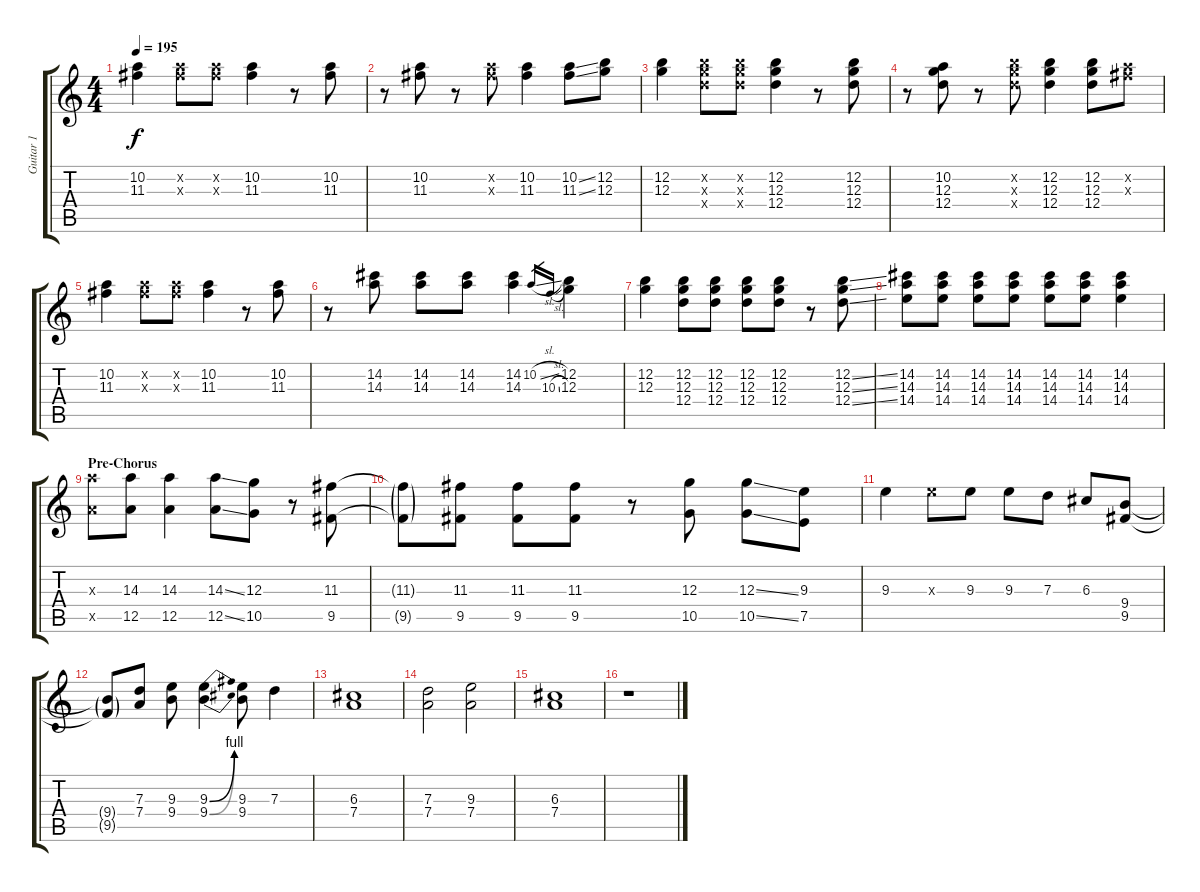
\track ("Guitar 1" "Guitar 1") {instrument overdrivenguitar}
\staff {score tabs}
\tuning (E4 B3 G3 D3 A2 E2) {hide}
\ts (4 4)
\tempo 195
\clef g2
\ks c
(10.2 11.3).4{dy f} (10.2{x} 11.3{x}).8 (10.2{x} 11.3{x}).8 (10.2 11.3).4 r.8 (10.2 11.3).8 |
r.8 (10.2 11.3).8 r.8 (10.2{x} 11.3{x}).8 (10.2 11.3).4 (10.2{ss} 11.3{ss}).8 (12.2 12.3).8 |
(12.2 12.3).4 (12.2{x} 12.3{x} 12.4{x}).8 (12.2{x} 12.3{x} 12.4{x}).8 (12.2 12.3 12.4).4 r.8 (12.2 12.3 12.4).8 |
r.8 (10.2 12.3 12.4).8 r.8 (12.2{x} 12.3{x} 12.4{x}).8 (12.2 12.3 12.4).4 (12.2 12.3 12.4).8 (10.2{x} 11.3{x}).8 |
(10.2 11.3).4 (10.2{x} 11.3{x}).8 (10.2{x} 11.3{x}).8 (10.2 11.3).4 r.8 (10.2 11.3).8 |
r.8 (14.2 14.3).8 (14.2 14.3).8 (14.2 14.3).8 (14.2 14.3).4 10.2{sl}.16{gr} 10.3{sl}.16{gr} (12.2 12.3).4 |
(12.2 12.3).4 (12.2 12.3 12.4).8 (12.2 12.3 12.4).8 (12.2 12.3 12.4).8 (12.2 12.3 12.4).8 r.8 (12.2{ss} 12.3{ss} 12.4{ss}).8 |
(14.2 14.3 14.4).8 (14.2 14.3 14.4).8 (14.2 14.3 14.4).8 (14.2 14.3 14.4).8 (14.2 14.3 14.4).8 (14.2 14.3 14.4).8 (14.2 14.3 14.4).4 |
\section ("" "Pre-Chorus")
(14.3{x} 12.5{x}).8 (14.3 12.5).8 (14.3 12.5).4 (14.3{ss} 12.5{ss}).8 (12.3 10.5).8 r.8 (11.3 9.5).8 |
(11.3{g t} 9.5{g t}).8 (11.3 9.5).8 (11.3 9.5).8 (11.3 9.5).8 r.8 (12.3 10.5).8 (12.3{ss} 10.5{ss}).8 (9.3 7.5).8 |
9.3.4 9.3{x}.8 9.3.8 9.3.8 7.3.8 6.3.8 (9.4 9.5).8 |
(9.4{g t} 9.5{g t}).8 (7.3 7.4).8 (9.3 9.4).8 (9.3{be (bend 0 0 60 4)} 9.4{be (bend 0 0 60 4)}).4 (9.3 9.4).8 7.3.4 |
(6.3 7.4).1 |
(7.3 7.4).2 (9.3 7.4).2 |
(6.3 7.4).1 |
r.1
